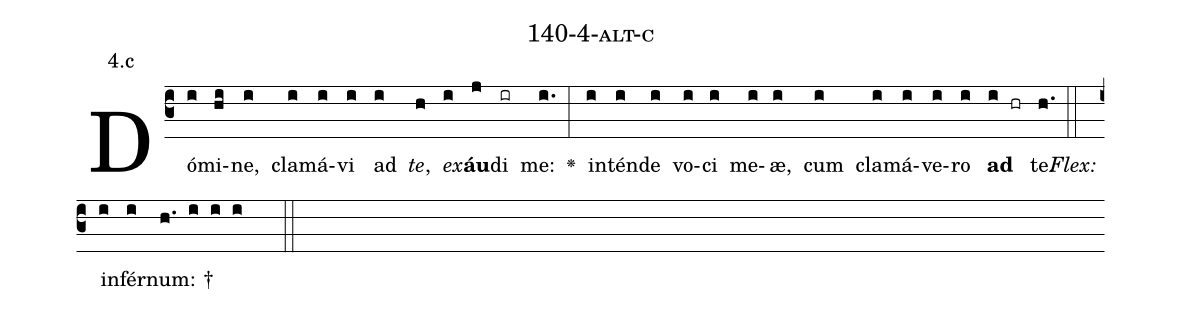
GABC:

name: 140-4-alt-c;
annotation: 4.c;
%%
(c3)Dó(i)mi(hi)ne,(i) cla(i)má(i)vi(i) ad(i) <i>te</i>,(h) <i>ex</i>(i)<b>áu</b>(j)di(ir) me:(i.) <v>\greheightstar</v>(:) in(i)tén(i)de(i) vo(i)ci(i) me(i)æ,(i) cum(i) cla(i)má(i)ve(i)ro(i) <b>ad</b>(i hr) te.(h.) (::)
<i>Flex:</i>()  in(i)fér(i)num: †(h. i i i  ::)

%E(i) u(i) o(i) u(i) a(i) e.(h.) (::)
